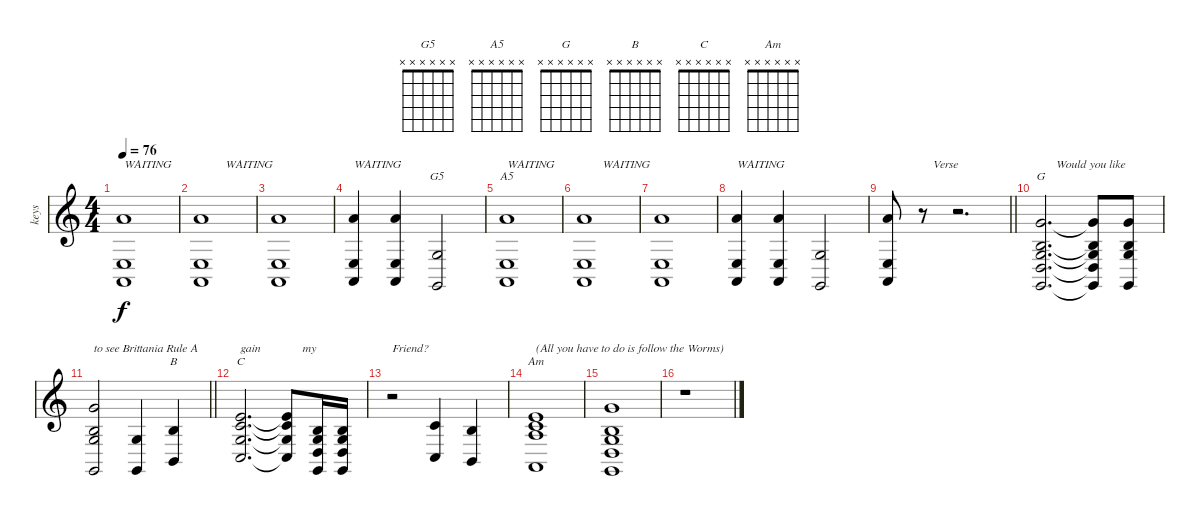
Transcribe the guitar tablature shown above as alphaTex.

\track ("keys" "keys") {instrument drawbarorgan}
\staff {score}
\tuning (E4 B3 G3 D3 A2 D2) {hide}
\chord ("G5" x x x x x x)
\chord ("A5" x x x x x x)
\chord ("G" x x x x x x)
\chord ("B" x x x x x x)
\chord ("C" x x x x x x)
\chord ("Am" x x x x x x)
\ts (4 4)
\tempo 76
\clef g2
\ks c
(5.1 2.4 0.5).1{txt "WAITING" dy f} |
(5.1 2.4 0.5).1{txt "        WAITING"} |
(5.1 2.4 0.5).1 |
(5.1 2.4 0.5).4{txt "WAITING"} (5.1 2.4 0.5).4 (5.4 5.6).2{ch "G5"} |
(5.1 2.4 0.5).1{ch "A5" txt "WAITING"} |
(5.1 2.4 0.5).1{txt "      WAITING"} |
(5.1 2.4 0.5).1 |
(5.1 2.4 0.5).4{txt "WAITING"} (5.1 2.4 0.5).4 (5.4 5.6).2 |
\barLineRight lightlight
(5.1 2.4 0.5).8{txt "               Verse"} r.8 r.2{d} |
(3.1 0.2 0.3 0.4 5.6).2{d ch "G" txt "     Would you like "} (3.1{t} 0.2{t} 0.3{t} 0.4{t} 5.6{t}).8 (3.1 0.2 0.3 5.6).8 |
\barLineRight lightlight
(3.1 0.2 0.3 5.6).2{txt "to see Brittania Rule A"} (5.4 5.6).4 (4.3 2.5).4{ch "B"} |
(0.1 1.2 0.3 3.5).2{d ch "C" txt "gain              my"} (0.1{t} 1.2{t} 0.3{t} 3.5{t}).8 (0.2 0.3 0.4 5.6).16 (0.2 0.3 0.4 5.6).16 |
r.2{txt "Friend?"} (5.3 3.5).4 (4.3 2.5).4 |
(0.1 1.2 2.3 0.5).1{ch "Am" txt "(All you have to do is follow the Worms)"} |
(3.1 0.2 0.3 0.4 5.6).1 |
r.1
